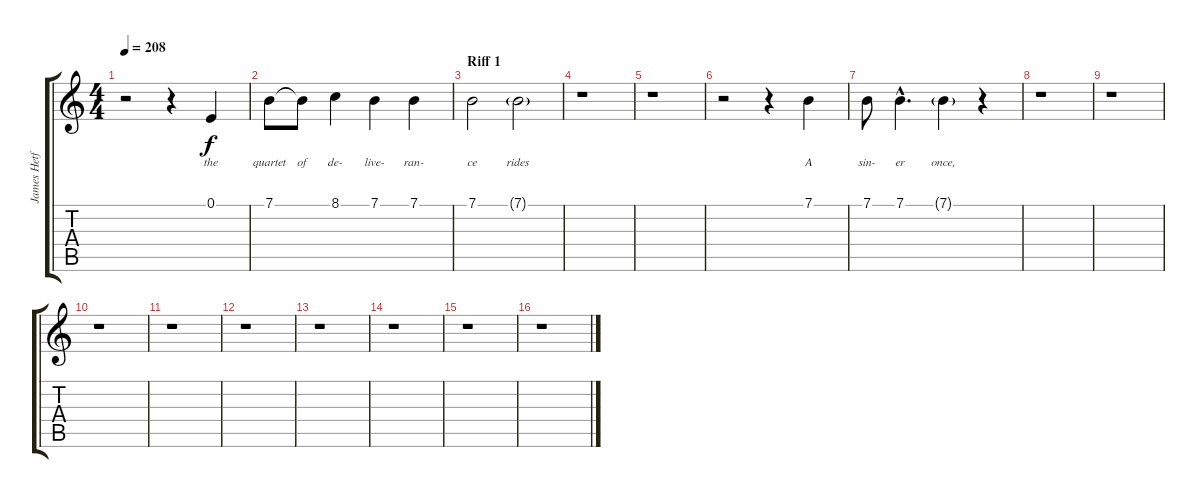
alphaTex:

\track ("James Hetfield (Voice)" "James Hetf") {instrument lead6voice}
\staff {score tabs}
\tuning (E4 B3 G3 D3 A2 E2) {hide}
\ts (4 4)
\tempo 208
\clef g2
\ks c
r.2{dy f} r.4 0.1.4{lyrics (0 "the") lyrics (1 "") lyrics (2 "") lyrics (3 "") lyrics (4 "")} |
7.1.8{lyrics (0 "quartet") lyrics (1 "") lyrics (2 "") lyrics (3 "") lyrics (4 "")} 7.1{t}.8{lyrics (0 "of") lyrics (1 "") lyrics (2 "") lyrics (3 "") lyrics (4 "")} 8.1.4{lyrics (0 "de-") lyrics (1 "") lyrics (2 "") lyrics (3 "") lyrics (4 "")} 7.1.4{lyrics (0 "live-") lyrics (1 "") lyrics (2 "") lyrics (3 "") lyrics (4 "")} 7.1.4{lyrics (0 "ran-") lyrics (1 "") lyrics (2 "") lyrics (3 "") lyrics (4 "")} |
\section ("" "Riff 1")
7.1.2{lyrics (0 "ce") lyrics (1 "") lyrics (2 "") lyrics (3 "") lyrics (4 "")} 7.1{g}.2{lyrics (0 "rides") lyrics (1 "") lyrics (2 "") lyrics (3 "") lyrics (4 "")} |
r.1 |
r.1 |
r.2 r.4 7.1.4{lyrics (0 "A") lyrics (1 "") lyrics (2 "") lyrics (3 "") lyrics (4 "")} |
7.1.8{lyrics (0 "sin-") lyrics (1 "") lyrics (2 "") lyrics (3 "") lyrics (4 "")} 7.1{hac}.4{d lyrics (0 "er") lyrics (1 "") lyrics (2 "") lyrics (3 "") lyrics (4 "")} 7.1{g}.4{lyrics (0 "once,") lyrics (1 "") lyrics (2 "") lyrics (3 "") lyrics (4 "")} r.4 |
r.1 |
r.1 |
r.1 |
r.1 |
r.1 |
r.1 |
r.1 |
r.1 |
r.1
